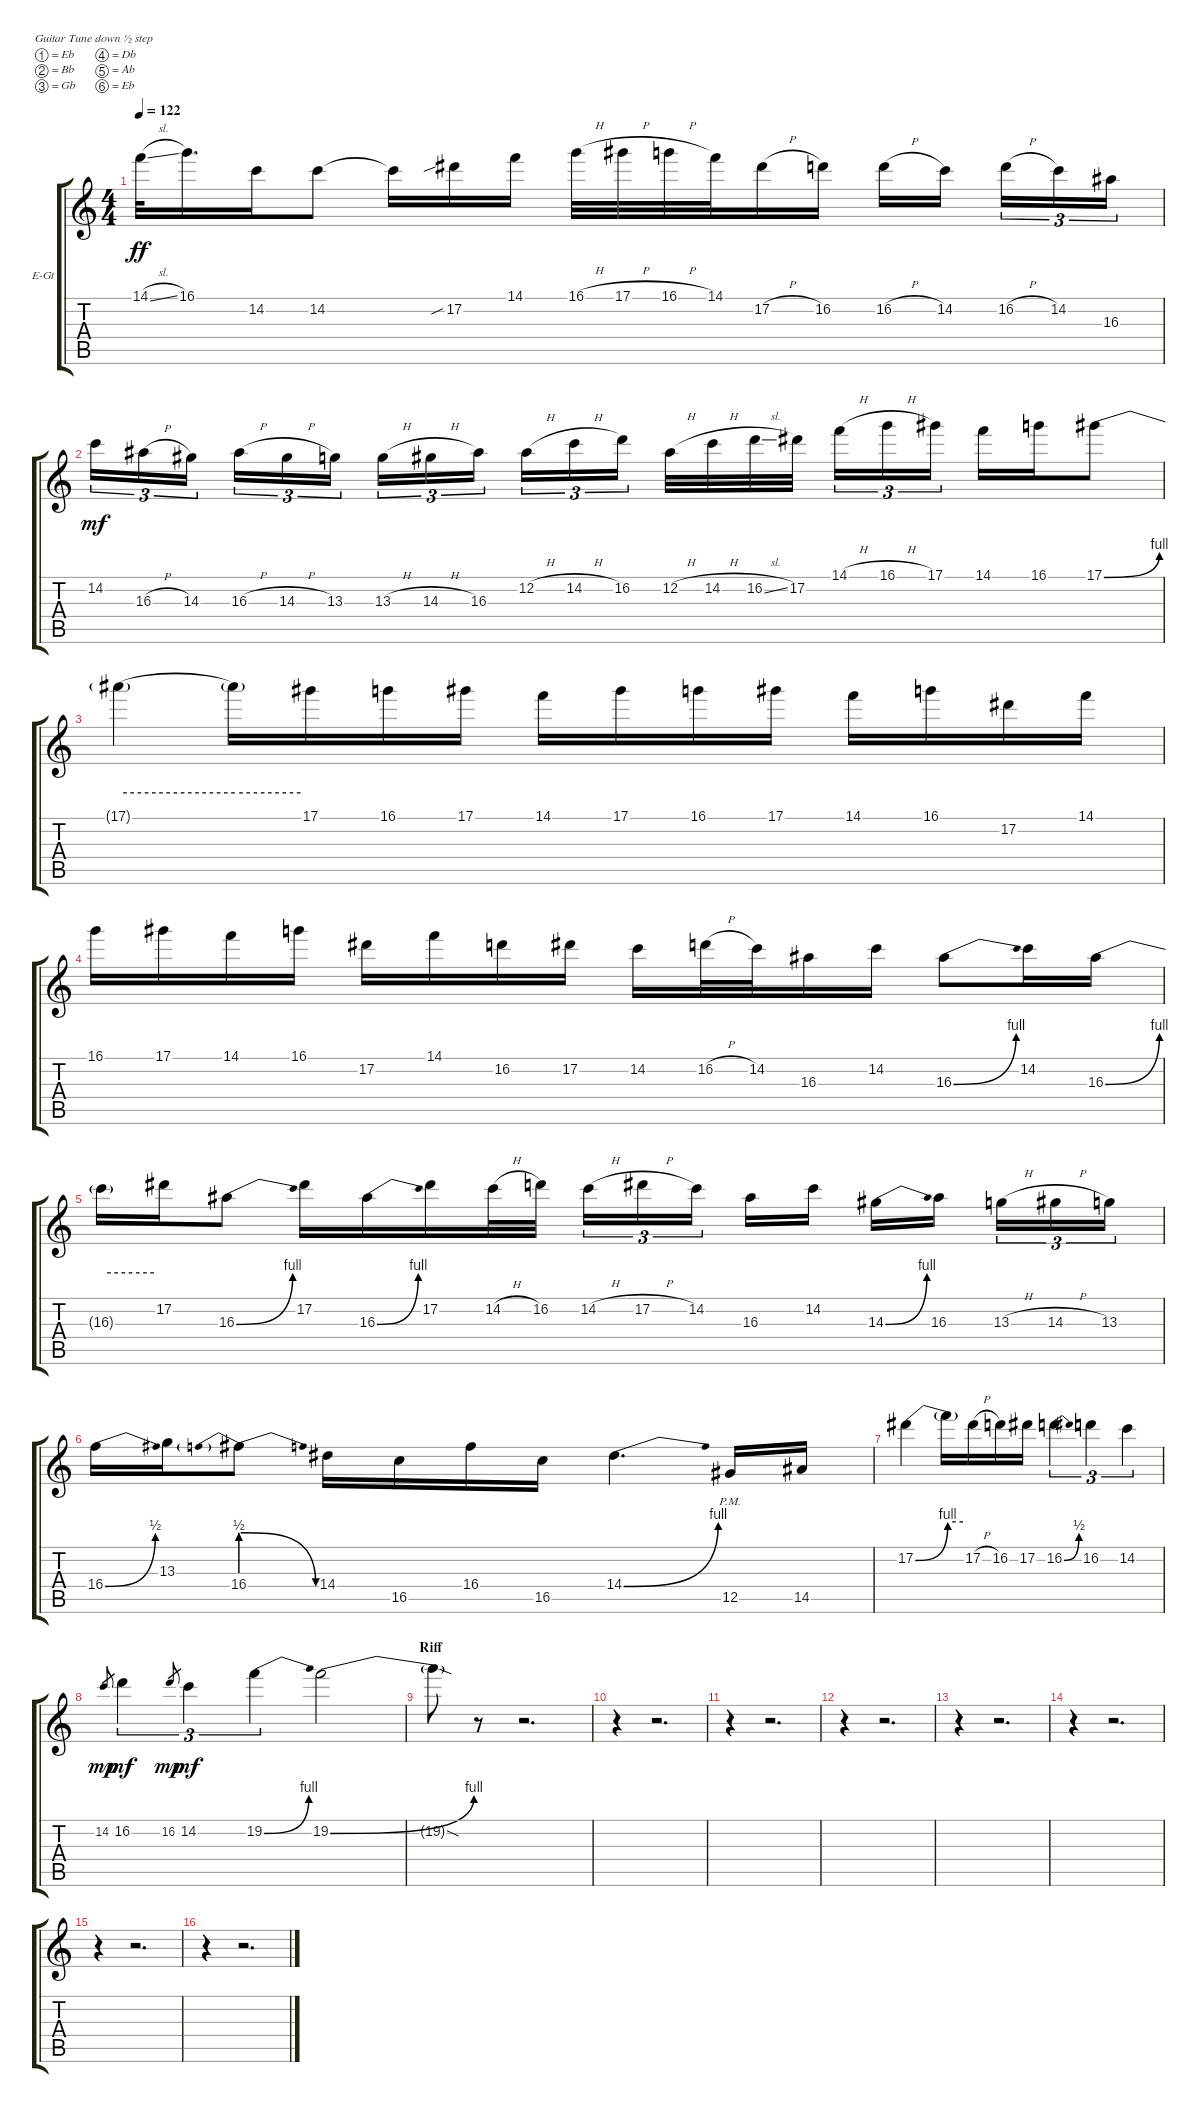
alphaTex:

\bracketExtendMode groupsimilarinstruments
\firstSystemTrackNameOrientation horizontal
\otherSystemsTrackNameOrientation horizontal
\track ("Slash Solo" "E-Gt") {instrument overdrivenguitar}
\staff {score tabs}
\tuning (Eb4 Bb3 Gb3 Db3 Ab2 Eb2)
\ts (4 4)
\tempo 122
\clef g2
\ks c
14.1{sl}.32{dy ff} 16.1.16{d} 14.2.16 14.2.8 14.2{t}.16 17.2{sib}.16 14.1.16 16.1{h}.32 17.1{h}.32 16.1{h}.32 14.1.32 17.2{h}.16 16.2.16 16.2{h}.16 14.2.16 16.2{h}.16{tu (3 2)} 14.2.16{tu (3 2)} 16.3.16{tu (3 2)} |
14.2.16{tu (3 2) dy mf} 16.3{h}.16{tu (3 2)} 14.3.16{tu (3 2)} 16.3{h}.16{tu (3 2)} 14.3{h}.16{tu (3 2)} 13.3.16{tu (3 2)} 13.3{h}.16{tu (3 2)} 14.3{h}.16{tu (3 2)} 16.3.16{tu (3 2)} 12.2{h}.16{tu (3 2)} 14.2{h}.16{tu (3 2)} 16.2.16{tu (3 2)} 12.2{h}.32 14.2{h}.32 16.2{sl}.32 17.2.32 14.1{h}.16{tu (3 2)} 16.1{h}.16{tu (3 2)} 17.1.16{tu (3 2)} 14.1.16 16.1.16 17.1{be (bend 0 0 60 4)}.8 |
17.1{be (hold 0 4 60 4) t}.4 17.1{be (hold 0 4 60 4) t}.16 17.1.16 16.1.16 17.1.16 14.1.16 17.1.16 16.1.16 17.1.16 14.1.16 16.1.16 17.2.16 14.1.16 |
16.1.16 17.1.16 14.1.16 16.1.16 17.2.16 14.1.16 16.2.16 17.2.16 14.2.16 16.2{h}.32 14.2.32 16.3.16 14.2.16 16.3{be (bend 0 0 60 4)}.8 14.2.16 16.3{be (bend 0 0 60 4)}.16 |
16.3{be (hold 0 4 60 4) t}.16 17.2.16 16.3{be (bend 0 0 60 4)}.8 17.2.16 16.3{be (bend 0 0 60 4)}.16 17.2.16 14.2{h}.32 16.2.32 14.2{h}.16{tu (3 2)} 17.2{h}.16{tu (3 2)} 14.2.16{tu (3 2)} 16.3.16 14.2.16 14.3{be (bend 0 0 60 4)}.16 16.3.16 13.3{h}.16{tu (3 2)} 14.3{h}.16{tu (3 2)} 13.3.16{tu (3 2)} |
16.4{be (bend 0 0 16.2 2)}.16 13.3.16 16.4{be (prebendrelease 0 2 25.8 0)}.8 14.4.16 16.5.16 16.4.16 16.5.16 14.4{be (bend 0 0 15 4)}.4{d} 12.5{pm}.16 14.5.16 |
17.2{be (bend 0 0 60 4)}.4 17.2{be (hold 0 4 60 4) t}.16 17.2{h}.16 16.2.16 17.2.16 16.2{be (bend 0 0 60 2)}.4{tu (3 2)} 16.2.4{tu (3 2)} 14.2.4{tu (3 2)} |
14.2.8{gr dy mp} 16.2.4{tu (3 2) dy mf} 16.2.8{gr dy mp} 14.2.4{tu (3 2) dy mf} 19.2{be (bend 0 0 60 4)}.4{tu (3 2)} 19.2{be (bend 0 0 60 4)}.2 |
\section ("" "Riff")
19.2{sod t}.8 r.8 r.2{d} |
r.4 r.2{d} |
r.4 r.2{d} |
r.4 r.2{d} |
r.4 r.2{d} |
r.4 r.2{d} |
r.4 r.2{d} |
r.4 r.2{d}
